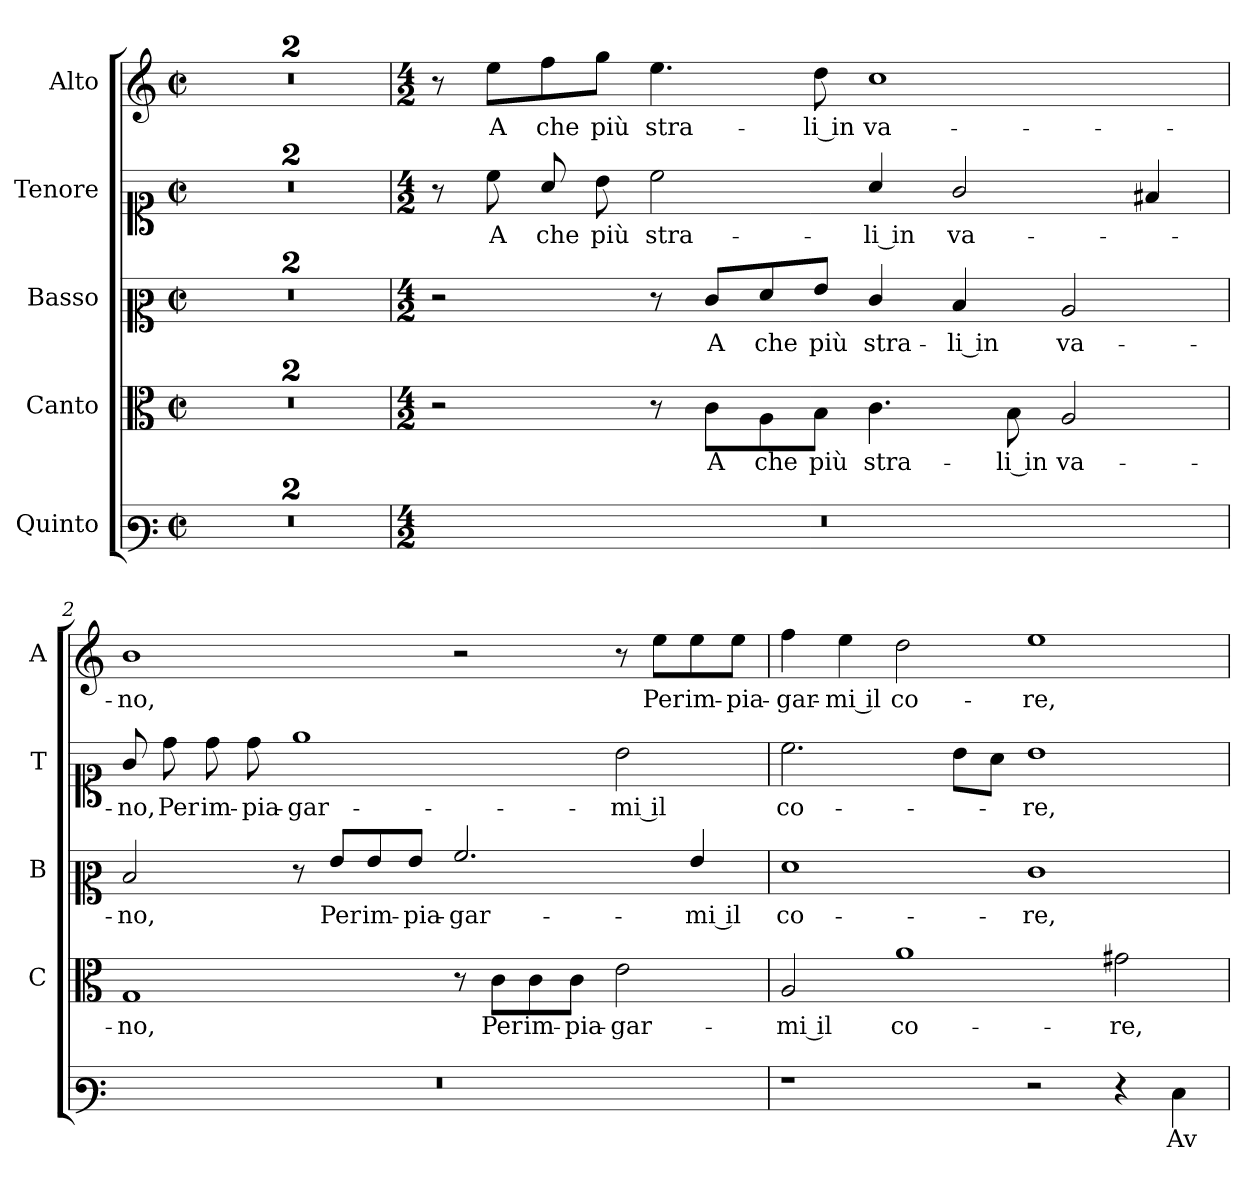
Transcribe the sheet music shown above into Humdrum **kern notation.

**kern	**text	**kern	**text	**kern	**text	**kern	**text	**kern	**text
*part5	*part5	*part4	*part4	*part3	*part3	*part2	*part2	*part1	*part1
*staff5	*staff5	*staff4	*staff4	*staff3	*staff3	*staff2	*staff2	*staff1	*staff1
*I"Quinto	*	*I"Canto	*	*I"Basso	*	*I"Tenore	*	*I"Alto	*
*	*	*I'C	*	*I'B	*	*I'T	*	*I'A	*
*clefF3	*	*clefC3	*	*clefC2	*	*clefC1	*	*clefG2	*
*M2/2	*	*M2/2	*	*M2/2	*	*M2/2	*	*M2/2	*
*met(c|)	*	*met(c|)	*	*met(c|)	*	*met(c|)	*	*met(c|)	*
=	=	=	=	=	=	=	=	=	=
1r	.	1r	.	1r	.	1r	.	1r	.
=	=	=	=	=	=	=	=	=	=
1r	.	1r	.	1r	.	1r	.	1r	.
*clefF4	*	*clefGv2	*	*clefG2	*	*clefG2	*	*	*
=1	=1	=1	=1	=1	=1	=1	=1	=1	=1
*M4/2	*	*M4/2	*	*M4/2	*	*M4/2	*	*M4/2	*
0r	.	2r	.	2r	.	8r	.	8r	.
!	!	!	!	!	!	!	!LO:LY:b	!	!LO:LY:b
.	.	.	.	.	.	8cc\	A	8ee\L	A
!	!	!	!	!	!	!	!LO:LY:b	!	!LO:LY:b
.	.	.	.	.	.	8a/	che	8ff\	che
!	!	!	!	!	!	!	!LO:LY:b	!	!LO:LY:b
.	.	.	.	.	.	8b\	più	8gg\J	più
!	!	!	!	!	!	!	!LO:LY:b	!	!LO:LY:b
.	.	8r	.	8r	.	2cc\	stra-	4.ee\	stra-
!	!	!	!LO:LY:b	!	!LO:LY:b	!	!	!	!
.	.	8c\L	A	8e/L	A	.	.	.	.
!	!	!	!LO:LY:b	!	!LO:LY:b	!	!	!	!
.	.	8A\	che	8f/	che	.	.	.	.
!	!	!	!LO:LY:b	!	!LO:LY:b	!	!	!	!LO:LY:b
.	.	8B\J	più	8g/J	più	.	.	8dd\	li in
!	!	!	!LO:LY:b	!	!LO:LY:b	!	!LO:LY:b	!	!LO:LY:b
.	.	4.c\	stra-	4e/	stra-	4a/	li in	1cc	va-
!	!	!	!	!	!LO:LY:b	!	!LO:LY:b	!	!
.	.	.	.	4d/	li in	2g/	va-	.	.
!	!	!	!LO:LY:b	!	!	!	!	!	!
.	.	8B\	li in	.	.	.	.	.	.
!	!	!	!LO:LY:b	!	!LO:LY:b	!	!	!	!
.	.	2A/	va-	2c/	va-	.	.	.	.
.	.	.	.	.	.	4f#X/	.	.	.
=2	=2	=2	=2	=2	=2	=2	=2	=2	=2
!	!	!	!LO:LY:b	!	!LO:LY:b	!	!LO:LY:b	!	!LO:LY:b
0r	.	1G	-no,	2d/	-no,	8g/	-no,	1b	-no,
!	!	!	!	!	!	!	!LO:LY:b	!	!
.	.	.	.	.	.	8dd\	Per	.	.
!	!	!	!	!	!	!	!LO:LY:b	!	!
.	.	.	.	.	.	8dd\	im-	.	.
!	!	!	!	!	!	!	!LO:LY:b	!	!
.	.	.	.	.	.	8dd\	-pia-	.	.
!	!	!	!	!	!	!	!LO:LY:b	!	!
.	.	.	.	8r	.	1ee	-gar-	.	.
!	!	!	!	!	!LO:LY:b	!	!	!	!
.	.	.	.	8g/L	Per	.	.	.	.
!	!	!	!	!	!LO:LY:b	!	!	!	!
.	.	.	.	8g/	im-	.	.	.	.
!	!	!	!	!	!LO:LY:b	!	!	!	!
.	.	.	.	8g/J	-pia-	.	.	.	.
!	!	!	!	!	!LO:LY:b	!	!	!	!
.	.	8r	.	2.a/	-gar-	.	.	2r	.
!	!	!	!LO:LY:b	!	!	!	!	!	!
.	.	8c\L	Per	.	.	.	.	.	.
!	!	!	!LO:LY:b	!	!	!	!	!	!
.	.	8c\	im-	.	.	.	.	.	.
!	!	!	!LO:LY:b	!	!	!	!	!	!
.	.	8c\J	-pia-	.	.	.	.	.	.
!	!	!	!LO:LY:b	!	!	!	!LO:LY:b	!	!
.	.	2e\	-gar-	.	.	2b\	mi il	8r	.
!	!	!	!	!	!	!	!	!	!LO:LY:b
.	.	.	.	.	.	.	.	8ee\L	Per
!	!	!	!	!	!LO:LY:b	!	!	!	!LO:LY:b
.	.	.	.	4g/	mi il	.	.	8ee\	im-
!	!	!	!	!	!	!	!	!	!LO:LY:b
.	.	.	.	.	.	.	.	8ee\J	-pia-
!!LO:LB:g=z
=3	=3	=3	=3	=3	=3	=3	=3	=3	=3
!	!	!	!LO:LY:b	!	!LO:LY:b	!	!LO:LY:b	!	!LO:LY:b
1r	.	2A/	mi il	1f	co-	2.cc\	co-	4ff\	-gar-
!	!	!	!	!	!	!	!	!	!LO:LY:b
.	.	.	.	.	.	.	.	4ee\	mi il
!	!	!	!LO:LY:b	!	!	!	!	!	!LO:LY:b
.	.	1a	co-	.	.	.	.	2dd\	co-
.	.	.	.	.	.	8bL	.	.	.
.	.	.	.	.	.	8aJ	.	.	.
!	!	!	!	!	!LO:LY:b	!	!LO:LY:b	!	!LO:LY:b
2r	.	.	.	1e	-re,	1b	-re,	1ee	-re,
!	!	!	!LO:LY:b	!	!	!	!	!	!
4r	.	2g#X\	-re,	.	.	.	.	.	.
!	!LO:LY:b	!	!	!	!	!	!	!	!
4E\	Av-	.	.	.	.	.	.	.	.
=	=	=	=	=	=	=	=	=	=
*-	*-	*-	*-	*-	*-	*-	*-	*-	*-
